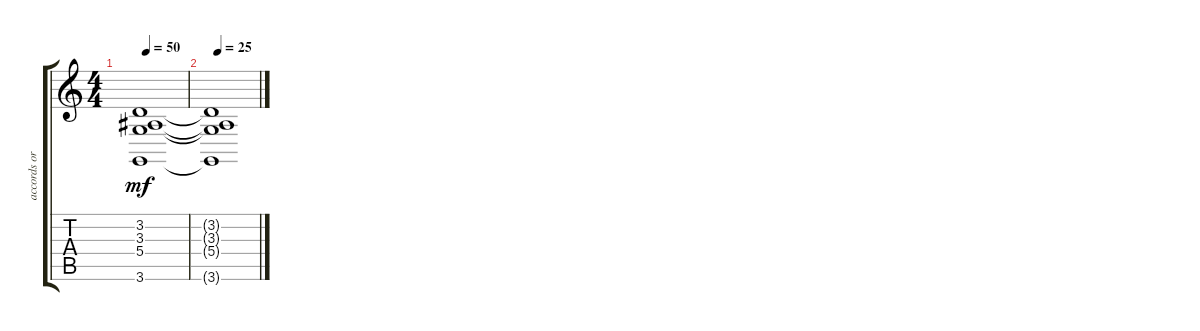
\track ("accords orgue" "accords or") {instrument drawbarorgan}
\staff {score tabs}
\tuning (E4 B3 G3 D3 A2 E2) {hide}
\ts (4 4)
\tempo 50
\clef g2
\ks c
(3.2{t} 3.3{t} 5.4{t} 3.6{t}).1{dy mf} |
\tempo 25
(3.2{t} 3.3{t} 5.4{t} 3.6{t}).1
